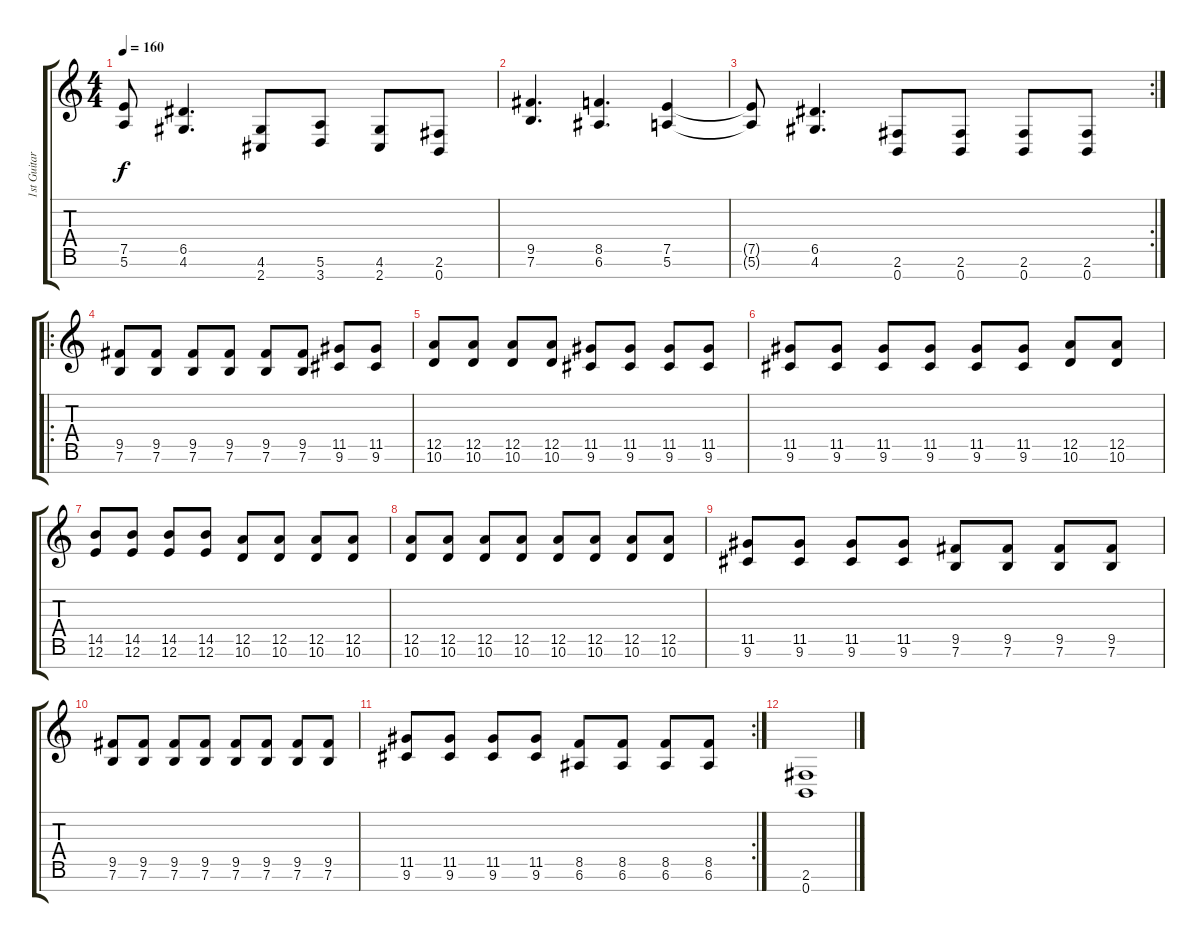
\track ("1st Guitar" "1st Guitar") {instrument distortionguitar}
\staff {score tabs}
\tuning (E4 B3 G3 D3 A2 E2 B1) {hide}
\ts (4 4)
\tempo 160
\clef g2
\ks c
(7.5{t} 5.6{t}).8{dy f} (6.5 4.6).4{d} (4.6 2.7).8 (5.6 3.7).8 (4.6 2.7).8 (2.6 0.7).8 |
(9.5 7.6).4{d} (8.5 6.6).4{d} (7.5 5.6).4 |
\rc 2
(7.5{t} 5.6{t}).8 (6.5 4.6).4{d} (2.6 0.7).8 (2.6 0.7).8 (2.6 0.7).8 (2.6 0.7).8 |
\ro
(9.5 7.6).8 (9.5 7.6).8 (9.5 7.6).8 (9.5 7.6).8 (9.5 7.6).8 (9.5 7.6).8 (11.5 9.6).8 (11.5 9.6).8 |
(12.5 10.6).8 (12.5 10.6).8 (12.5 10.6).8 (12.5 10.6).8 (11.5 9.6).8 (11.5 9.6).8 (11.5 9.6).8 (11.5 9.6).8 |
(11.5 9.6).8 (11.5 9.6).8 (11.5 9.6).8 (11.5 9.6).8 (11.5 9.6).8 (11.5 9.6).8 (12.5 10.6).8 (12.5 10.6).8 |
(14.5 12.6).8 (14.5 12.6).8 (14.5 12.6).8 (14.5 12.6).8 (12.5 10.6).8 (12.5 10.6).8 (12.5 10.6).8 (12.5 10.6).8 |
(12.5 10.6).8 (12.5 10.6).8 (12.5 10.6).8 (12.5 10.6).8 (12.5 10.6).8 (12.5 10.6).8 (12.5 10.6).8 (12.5 10.6).8 |
(11.5 9.6).8 (11.5 9.6).8 (11.5 9.6).8 (11.5 9.6).8 (9.5 7.6).8 (9.5 7.6).8 (9.5 7.6).8 (9.5 7.6).8 |
(9.5 7.6).8 (9.5 7.6).8 (9.5 7.6).8 (9.5 7.6).8 (9.5 7.6).8 (9.5 7.6).8 (9.5 7.6).8 (9.5 7.6).8 |
\rc 2
(11.5 9.6).8 (11.5 9.6).8 (11.5 9.6).8 (11.5 9.6).8 (8.5 6.6).8 (8.5 6.6).8 (8.5 6.6).8 (8.5 6.6).8 |
(2.6 0.7).1
